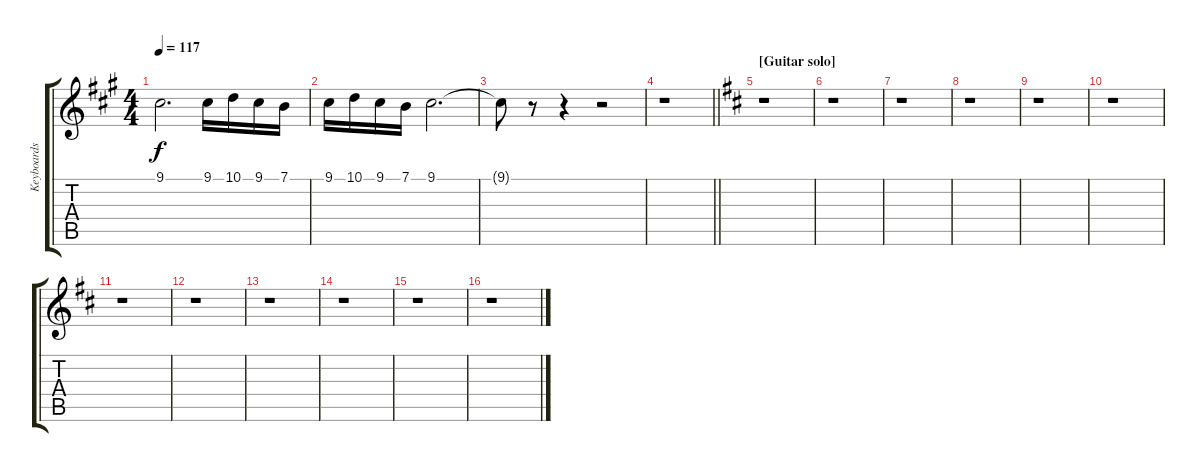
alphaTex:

\track ("Keyboards I" "Keyboards ") {instrument lead2sawtooth}
\staff {score tabs}
\tuning (E4 B3 G3 D3 A2 E2) {hide}
\ts (4 4)
\tempo 117
\clef g2
\ks a
9.1.2{d dy f} 9.1.16 10.1.16 9.1.16 7.1.16 |
9.1.16 10.1.16 9.1.16 7.1.16 9.1.2{d} |
9.1{t}.8 r.8 r.4 r.2 |
\barLineRight lightlight
r.1 |
\section ("" "[Guitar solo]")
\ks d
r.1 |
r.1 |
r.1 |
r.1 |
r.1 |
r.1 |
r.1 |
r.1 |
r.1 |
r.1 |
r.1 |
r.1
